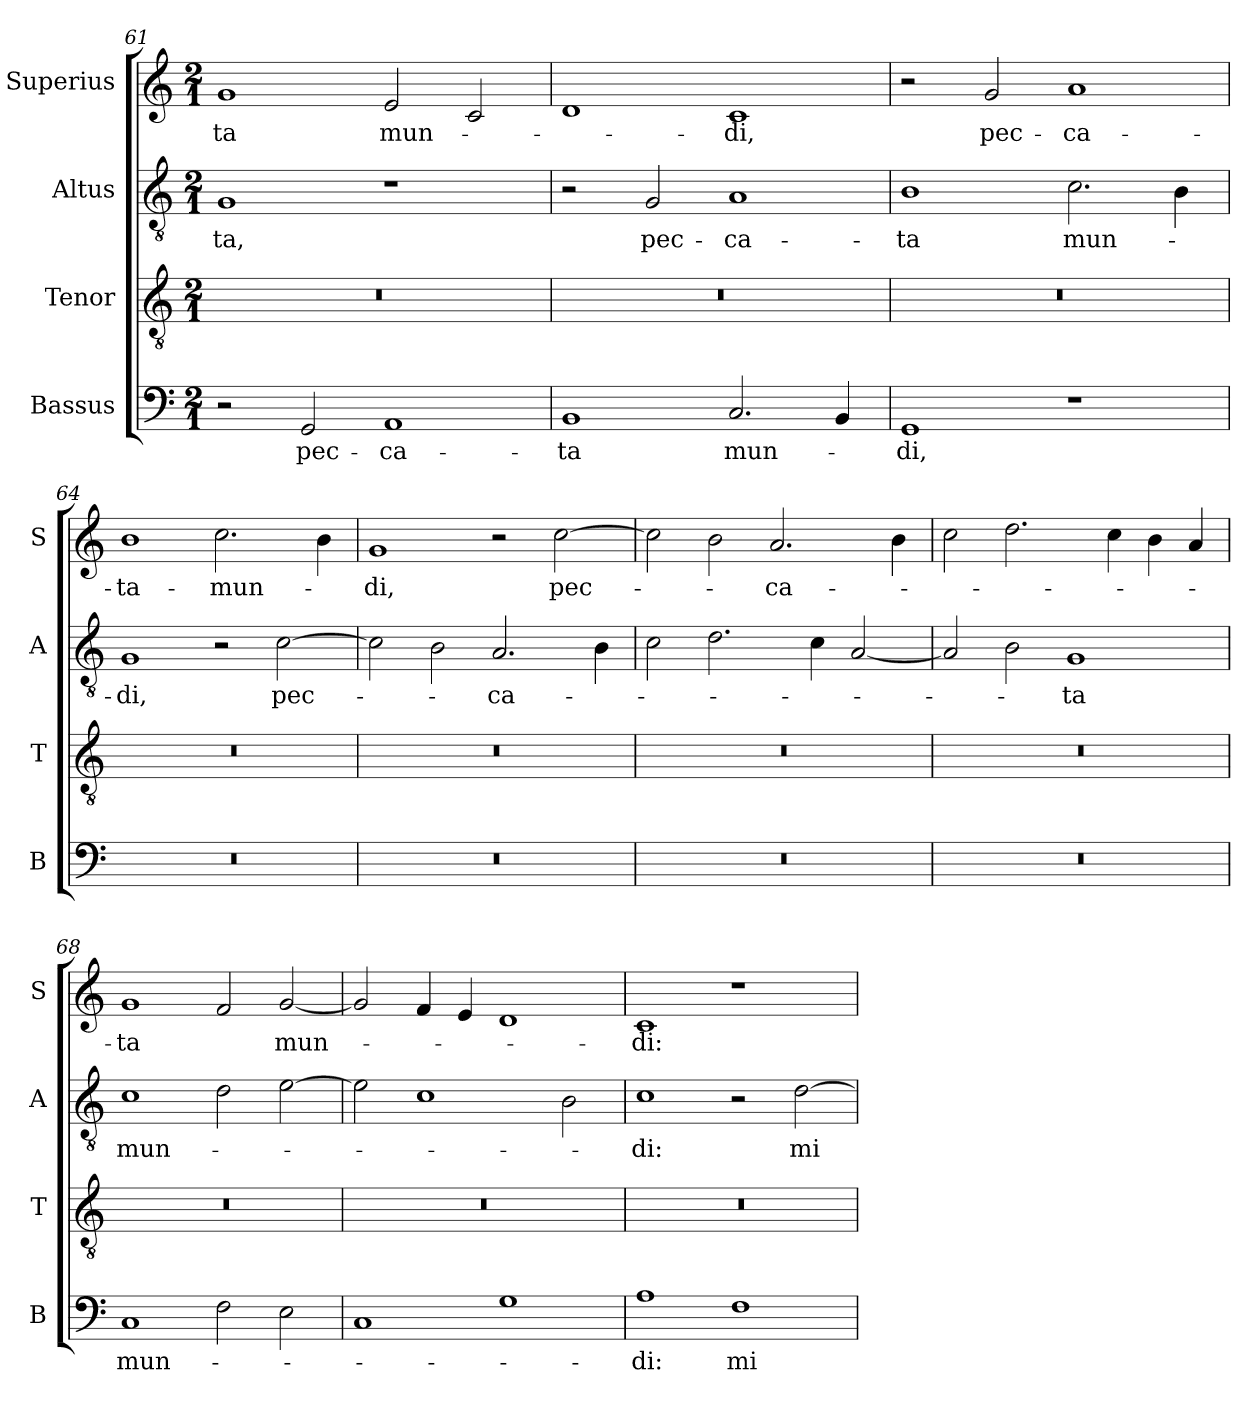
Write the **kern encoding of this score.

**kern	**text	**kern	**kern	**text	**kern	**text
*part4	*part4	*part3	*part2	*part2	*part1	*part1
*staff4	*staff4	*staff3	*staff2	*staff2	*staff1	*staff1
*I"Bassus	*	*I"Tenor	*I"Altus	*	*I"Superius	*
*I'B	*	*I'T	*I'A	*	*I'S	*
*clefF4	*	*clefGv2	*clefGv2	*	*clefG2	*
*k[]	*	*k[]	*k[]	*	*k[]	*
*M2/1	*	*M2/1	*M2/1	*	*M2/1	*
=61	=61	=61	=61	=61	=61	=61
!	!	!	!	!LO:LY:i	!	!
2r	.	0r	1G	-ta,	1g	-ta
!	!LO:LY:i	!	!	!	!	!
2GG	pec-	.	.	.	.	.
!	!LO:LY:i	!	!	!	!	!LO:LY:i
1AA	-ca-	.	1r	.	2e	mun-
.	.	.	.	.	2c	.
=62	=62	=62	=62	=62	=62	=62
!	!LO:LY:i	!	!	!	!	!
1BB	-ta	0r	2r	.	1d	.
!	!	!	!	!LO:LY:i	!	!
.	.	.	2G	pec-	.	.
!	!LO:LY:i	!	!	!LO:LY:i	!	!LO:LY:i
2.C	mun-	.	1A	-ca-	1c	-di,
4BB	.	.	.	.	.	.
=63	=63	=63	=63	=63	=63	=63
!	!LO:LY:i	!	!	!LO:LY:i	!	!
1GG	-di,	0r	1B	-ta	2r	.
!	!	!	!	!	!	!LO:LY:i
.	.	.	.	.	2g	pec-
!	!	!	!	!LO:LY:i	!	!LO:LY:i
1r	.	.	2.c	mun-	1a	-ca-
.	.	.	4B	.	.	.
=64	=64	=64	=64	=64	=64	=64
!	!	!	!	!LO:LY:i	!	!LO:LY:i
0r	.	0r	1G	-di,	1b	-ta-
!	!	!	!	!	!	!LO:LY:i
.	.	.	2r	.	2.cc	-mun-
!	!	!	!	!LO:LY:i	!	!
.	.	.	[2c	pec-	.	.
.	.	.	.	.	4b	.
=65	=65	=65	=65	=65	=65	=65
!	!	!	!	!	!	!LO:LY:i
0r	.	0r	2c]	.	1g	-di,
.	.	.	2B	.	.	.
!	!	!	!	!LO:LY:i	!	!
.	.	.	2.A	-ca-	2r	.
!	!	!	!	!	!	!LO:LY:i
.	.	.	.	.	[2cc	pec-
.	.	.	4B	.	.	.
=66	=66	=66	=66	=66	=66	=66
0r	.	0r	2c	.	2cc]	.
.	.	.	2.d	.	2b	.
!	!	!	!	!	!	!LO:LY:i
.	.	.	.	.	2.a	-ca-
.	.	.	4c	.	.	.
.	.	.	[2A	.	.	.
.	.	.	.	.	4b	.
=67	=67	=67	=67	=67	=67	=67
0r	.	0r	2A]	.	2cc	.
.	.	.	2B	.	2.dd	.
!	!	!	!	!LO:LY:i	!	!
.	.	.	1G	-ta	.	.
.	.	.	.	.	4cc	.
.	.	.	.	.	4b	.
.	.	.	.	.	4a	.
=68	=68	=68	=68	=68	=68	=68
!	!LO:LY:i	!	!	!	!	!LO:LY:i
1C	mun-	0r	1c	mun-	1g	-ta
2F	.	.	2d	.	2f	.
2E	.	.	[2e	.	[2g	mun-
=69	=69	=69	=69	=69	=69	=69
1C	.	0r	2e]	.	2g]	.
.	.	.	1c	.	4f	.
.	.	.	.	.	4e	.
1G	.	.	.	.	1d	.
.	.	.	2B	.	.	.
=70	=70	=70	=70	=70	=70	=70
!	!LO:LY:i	!	!	!	!	!
1A	-di:	0r	1c	-di:	1c	-di:
!	!LO:LY:i	!	!	!	!	!
1F	mi-	.	2r	.	1r	.
!	!	!	!	!LO:LY:i	!	!
.	.	.	[2d	mi-	.	.
=	=	=	=	=	=	=
*-	*-	*-	*-	*-	*-	*-
